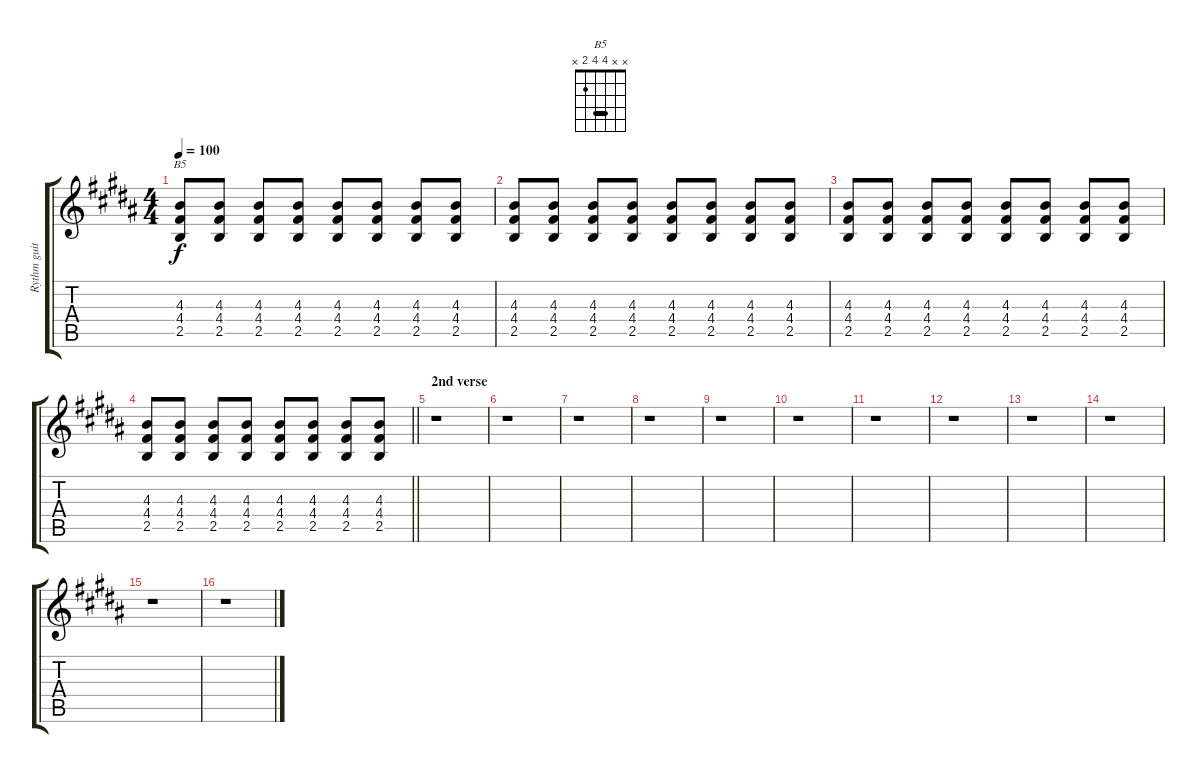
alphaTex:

\track ("Rythm guitar (Jesper Binzer)" "Rythm guit") {instrument distortionguitar}
\staff {score tabs}
\tuning (E4 B3 G3 D3 A2 E2) {hide}
\chord ("B5" x x 4 4 2 x) {barre 4}
\ts (4 4)
\tempo 100
\clef g2
\ks b
(4.3 4.4 2.5).8{ch "B5" dy f} (4.3 4.4 2.5).8 (4.3 4.4 2.5).8 (4.3 4.4 2.5).8 (4.3 4.4 2.5).8 (4.3 4.4 2.5).8 (4.3 4.4 2.5).8 (4.3 4.4 2.5).8 |
(4.3 4.4 2.5).8 (4.3 4.4 2.5).8 (4.3 4.4 2.5).8 (4.3 4.4 2.5).8 (4.3 4.4 2.5).8 (4.3 4.4 2.5).8 (4.3 4.4 2.5).8 (4.3 4.4 2.5).8 |
(4.3 4.4 2.5).8 (4.3 4.4 2.5).8 (4.3 4.4 2.5).8 (4.3 4.4 2.5).8 (4.3 4.4 2.5).8 (4.3 4.4 2.5).8 (4.3 4.4 2.5).8 (4.3 4.4 2.5).8 |
\barLineRight lightlight
(4.3 4.4 2.5).8 (4.3 4.4 2.5).8 (4.3 4.4 2.5).8 (4.3 4.4 2.5).8 (4.3 4.4 2.5).8 (4.3 4.4 2.5).8 (4.3 4.4 2.5).8 (4.3 4.4 2.5).8 |
\section ("" "2nd verse")
r.1 |
r.1 |
r.1 |
r.1 |
r.1 |
r.1 |
r.1 |
r.1 |
r.1 |
r.1 |
r.1 |
r.1
